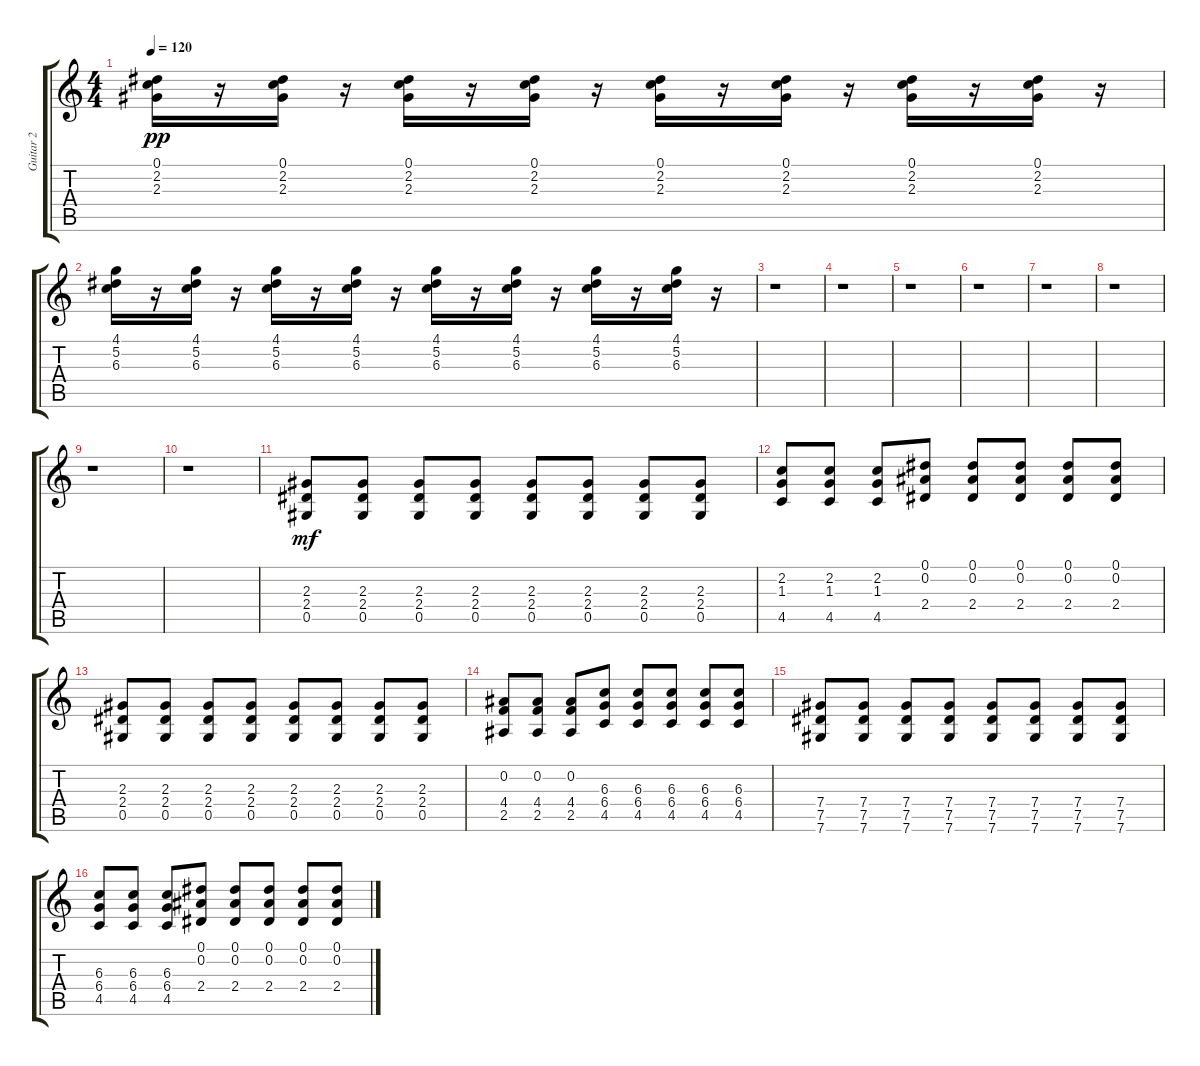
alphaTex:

\track ("Guitar 2" "Guitar 2") {instrument electricguitarjazz}
\staff {score tabs}
\tuning (Eb4 Bb3 Gb3 Db3 Ab2 Db2) {hide}
\ts (4 4)
\tempo 120
\clef g2
\ks c
(0.1 2.2 2.3).16{dy pp} r.16 (0.1 2.2 2.3).16 r.16 (0.1 2.2 2.3).16 r.16 (0.1 2.2 2.3).16 r.16 (0.1 2.2 2.3).16 r.16 (0.1 2.2 2.3).16 r.16 (0.1 2.2 2.3).16 r.16 (0.1 2.2 2.3).16 r.16 |
(4.1 5.2 6.3).16 r.16 (4.1 5.2 6.3).16 r.16 (4.1 5.2 6.3).16 r.16 (4.1 5.2 6.3).16 r.16 (4.1 5.2 6.3).16 r.16 (4.1 5.2 6.3).16 r.16 (4.1 5.2 6.3).16 r.16 (4.1 5.2 6.3).16 r.16 |
r.1 |
r.1 |
r.1 |
r.1 |
r.1 |
r.1 |
r.1 |
r.1 |
(2.3 2.4 0.5).8{dy mf} (2.3 2.4 0.5).8 (2.3 2.4 0.5).8 (2.3 2.4 0.5).8 (2.3 2.4 0.5).8 (2.3 2.4 0.5).8 (2.3 2.4 0.5).8 (2.3 2.4 0.5).8 |
(2.2 1.3 4.5).8 (2.2 1.3 4.5).8 (2.2 1.3 4.5).8 (0.1 0.2 2.4).8 (0.1 0.2 2.4).8 (0.1 0.2 2.4).8 (0.1 0.2 2.4).8 (0.1 0.2 2.4).8 |
(2.3 2.4 0.5).8 (2.3 2.4 0.5).8 (2.3 2.4 0.5).8 (2.3 2.4 0.5).8 (2.3 2.4 0.5).8 (2.3 2.4 0.5).8 (2.3 2.4 0.5).8 (2.3 2.4 0.5).8 |
(0.2 4.4 2.5).8 (0.2 4.4 2.5).8 (0.2 4.4 2.5).8 (6.3 6.4 4.5).8 (6.3 6.4 4.5).8 (6.3 6.4 4.5).8 (6.3 6.4 4.5).8 (6.3 6.4 4.5).8 |
(7.4 7.5 7.6).8 (7.4 7.5 7.6).8 (7.4 7.5 7.6).8 (7.4 7.5 7.6).8 (7.4 7.5 7.6).8 (7.4 7.5 7.6).8 (7.4 7.5 7.6).8 (7.4 7.5 7.6).8 |
(6.3 6.4 4.5).8 (6.3 6.4 4.5).8 (6.3 6.4 4.5).8 (0.1 0.2 2.4).8 (0.1 0.2 2.4).8 (0.1 0.2 2.4).8 (0.1 0.2 2.4).8 (0.1 0.2 2.4).8
